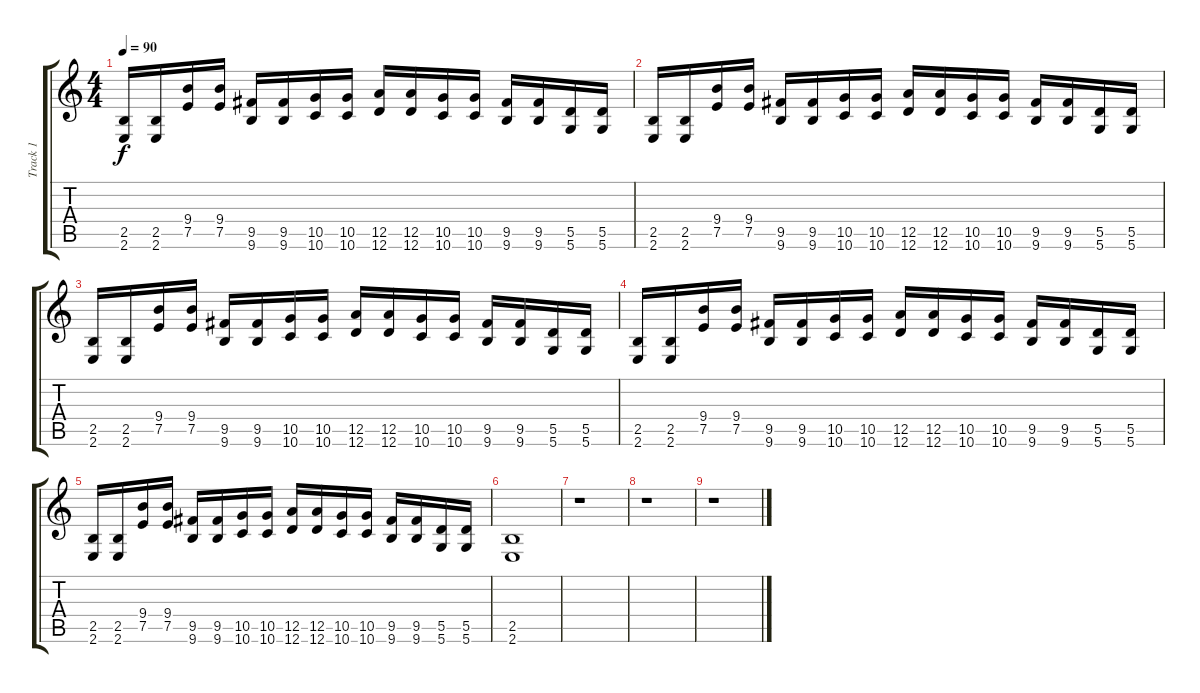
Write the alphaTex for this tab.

\track ("Track 1" "Track 1") {instrument distortionguitar}
\staff {score tabs}
\tuning (E4 B3 G3 D3 A2 D2) {hide}
\ts (4 4)
\tempo 90
\clef g2
\ks c
(2.5 2.6).16{dy f} (2.5 2.6).16 (9.4 7.5).16 (9.4 7.5).16 (9.5 9.6).16 (9.5 9.6).16 (10.5 10.6).16 (10.5 10.6).16 (12.5 12.6).16 (12.5 12.6).16 (10.5 10.6).16 (10.5 10.6).16 (9.5 9.6).16 (9.5 9.6).16 (5.5 5.6).16 (5.5 5.6).16 |
(2.5 2.6).16{volume 15} (2.5 2.6).16 (9.4 7.5).16 (9.4 7.5).16 (9.5 9.6).16 (9.5 9.6).16 (10.5 10.6).16 (10.5 10.6).16 (12.5 12.6).16 (12.5 12.6).16 (10.5 10.6).16 (10.5 10.6).16 (9.5 9.6).16 (9.5 9.6).16 (5.5 5.6).16 (5.5 5.6).16 |
(2.5 2.6).16{volume 15} (2.5 2.6).16 (9.4 7.5).16 (9.4 7.5).16 (9.5 9.6).16 (9.5 9.6).16 (10.5 10.6).16 (10.5 10.6).16 (12.5 12.6).16 (12.5 12.6).16 (10.5 10.6).16 (10.5 10.6).16 (9.5 9.6).16 (9.5 9.6).16 (5.5 5.6).16 (5.5 5.6).16 |
(2.5 2.6).16{volume 15} (2.5 2.6).16 (9.4 7.5).16 (9.4 7.5).16 (9.5 9.6).16 (9.5 9.6).16 (10.5 10.6).16 (10.5 10.6).16 (12.5 12.6).16 (12.5 12.6).16 (10.5 10.6).16 (10.5 10.6).16 (9.5 9.6).16 (9.5 9.6).16 (5.5 5.6).16 (5.5 5.6).16 |
(2.5 2.6).16 (2.5 2.6).16 (9.4 7.5).16 (9.4 7.5).16 (9.5 9.6).16 (9.5 9.6).16 (10.5 10.6).16 (10.5 10.6).16 (12.5 12.6).16 (12.5 12.6).16 (10.5 10.6).16 (10.5 10.6).16 (9.5 9.6).16 (9.5 9.6).16 (5.5 5.6).16 (5.5 5.6).16 |
(2.5 2.6).1 |
r.1 |
r.1 |
r.1
